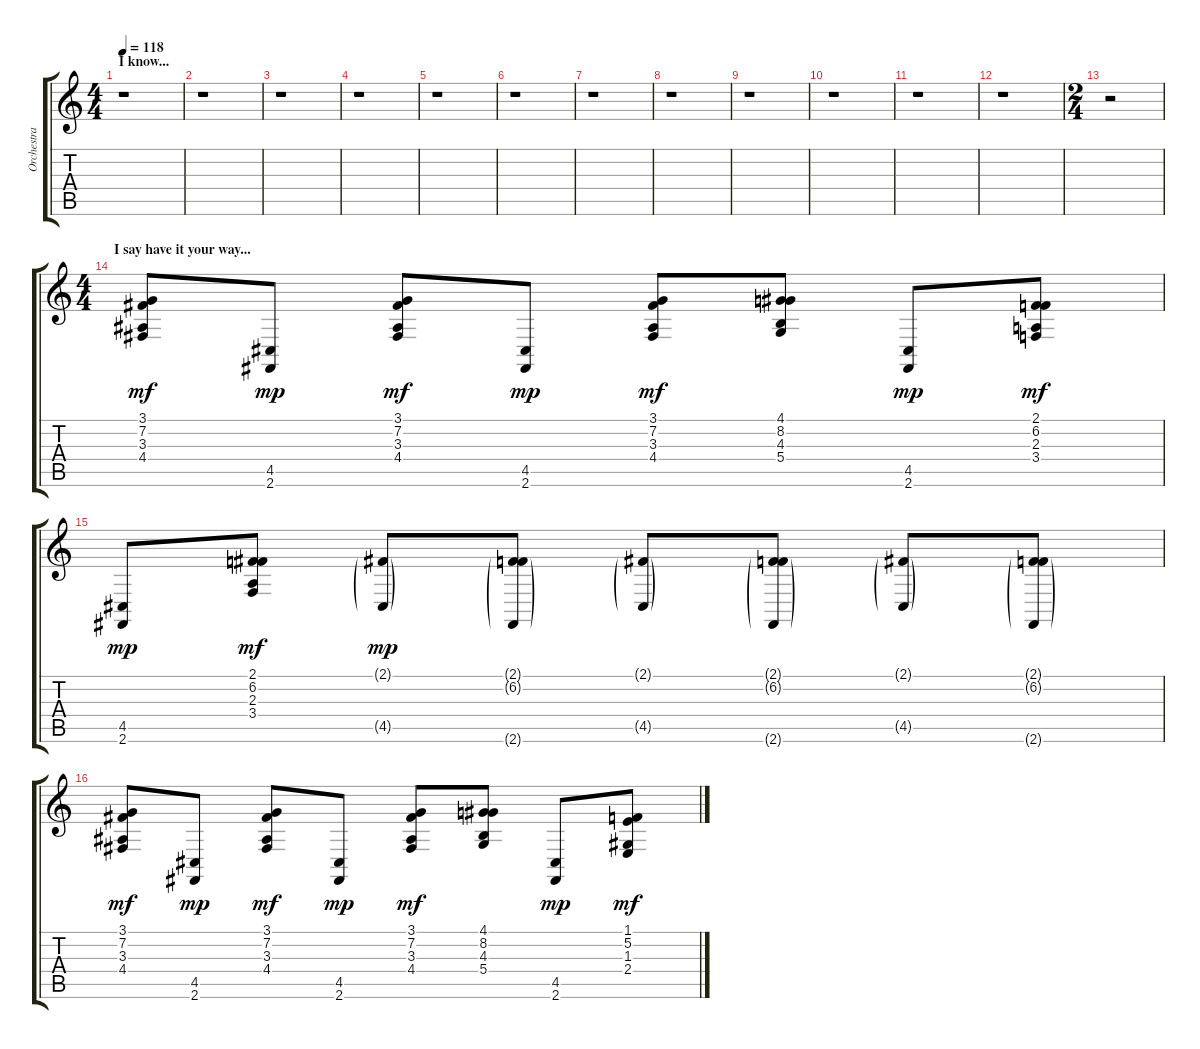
\track ("Orchestra Hits" "Orchestra ") {instrument orchestrahit}
\staff {score tabs}
\tuning (E4 B3 G3 D3 A2 E2) {hide}
\ts (4 4)
\section ("" "I know...")
\tempo 118
\clef g2
\ks c
r.1{dy mf} |
r.1 |
r.1 |
r.1 |
r.1 |
r.1 |
r.1 |
r.1 |
r.1 |
r.1 |
r.1 |
r.1 |
\ts (2 4)
r.2 |
\ts (4 4)
\section ("" "I say have it your way...")
(3.1 7.2 3.3 4.4).8 (4.5 2.6).8{dy mp} (3.1 7.2 3.3 4.4).8{dy mf} (4.5 2.6).8{dy mp} (3.1 7.2 3.3 4.4).8{dy mf} (4.1 8.2 4.3 5.4).8 (4.5 2.6).8{dy mp} (2.1 6.2 2.3 3.4).8{dy mf} |
(4.5 2.6).8{dy mp} (2.1 6.2 2.3 3.4).8{dy mf} (2.1{g} 4.5{g}).8{dy mp} (2.1{g} 6.2{g} 2.6{g}).8 (2.1{g} 4.5{g}).8 (2.1{g} 6.2{g} 2.6{g}).8 (2.1{g} 4.5{g}).8 (2.1{g} 6.2{g} 2.6{g}).8 |
(3.1 7.2 3.3 4.4).8{dy mf} (4.5 2.6).8{dy mp} (3.1 7.2 3.3 4.4).8{dy mf} (4.5 2.6).8{dy mp} (3.1 7.2 3.3 4.4).8{dy mf} (4.1 8.2 4.3 5.4).8 (4.5 2.6).8{dy mp} (1.1 5.2 1.3 2.4).8{dy mf}
